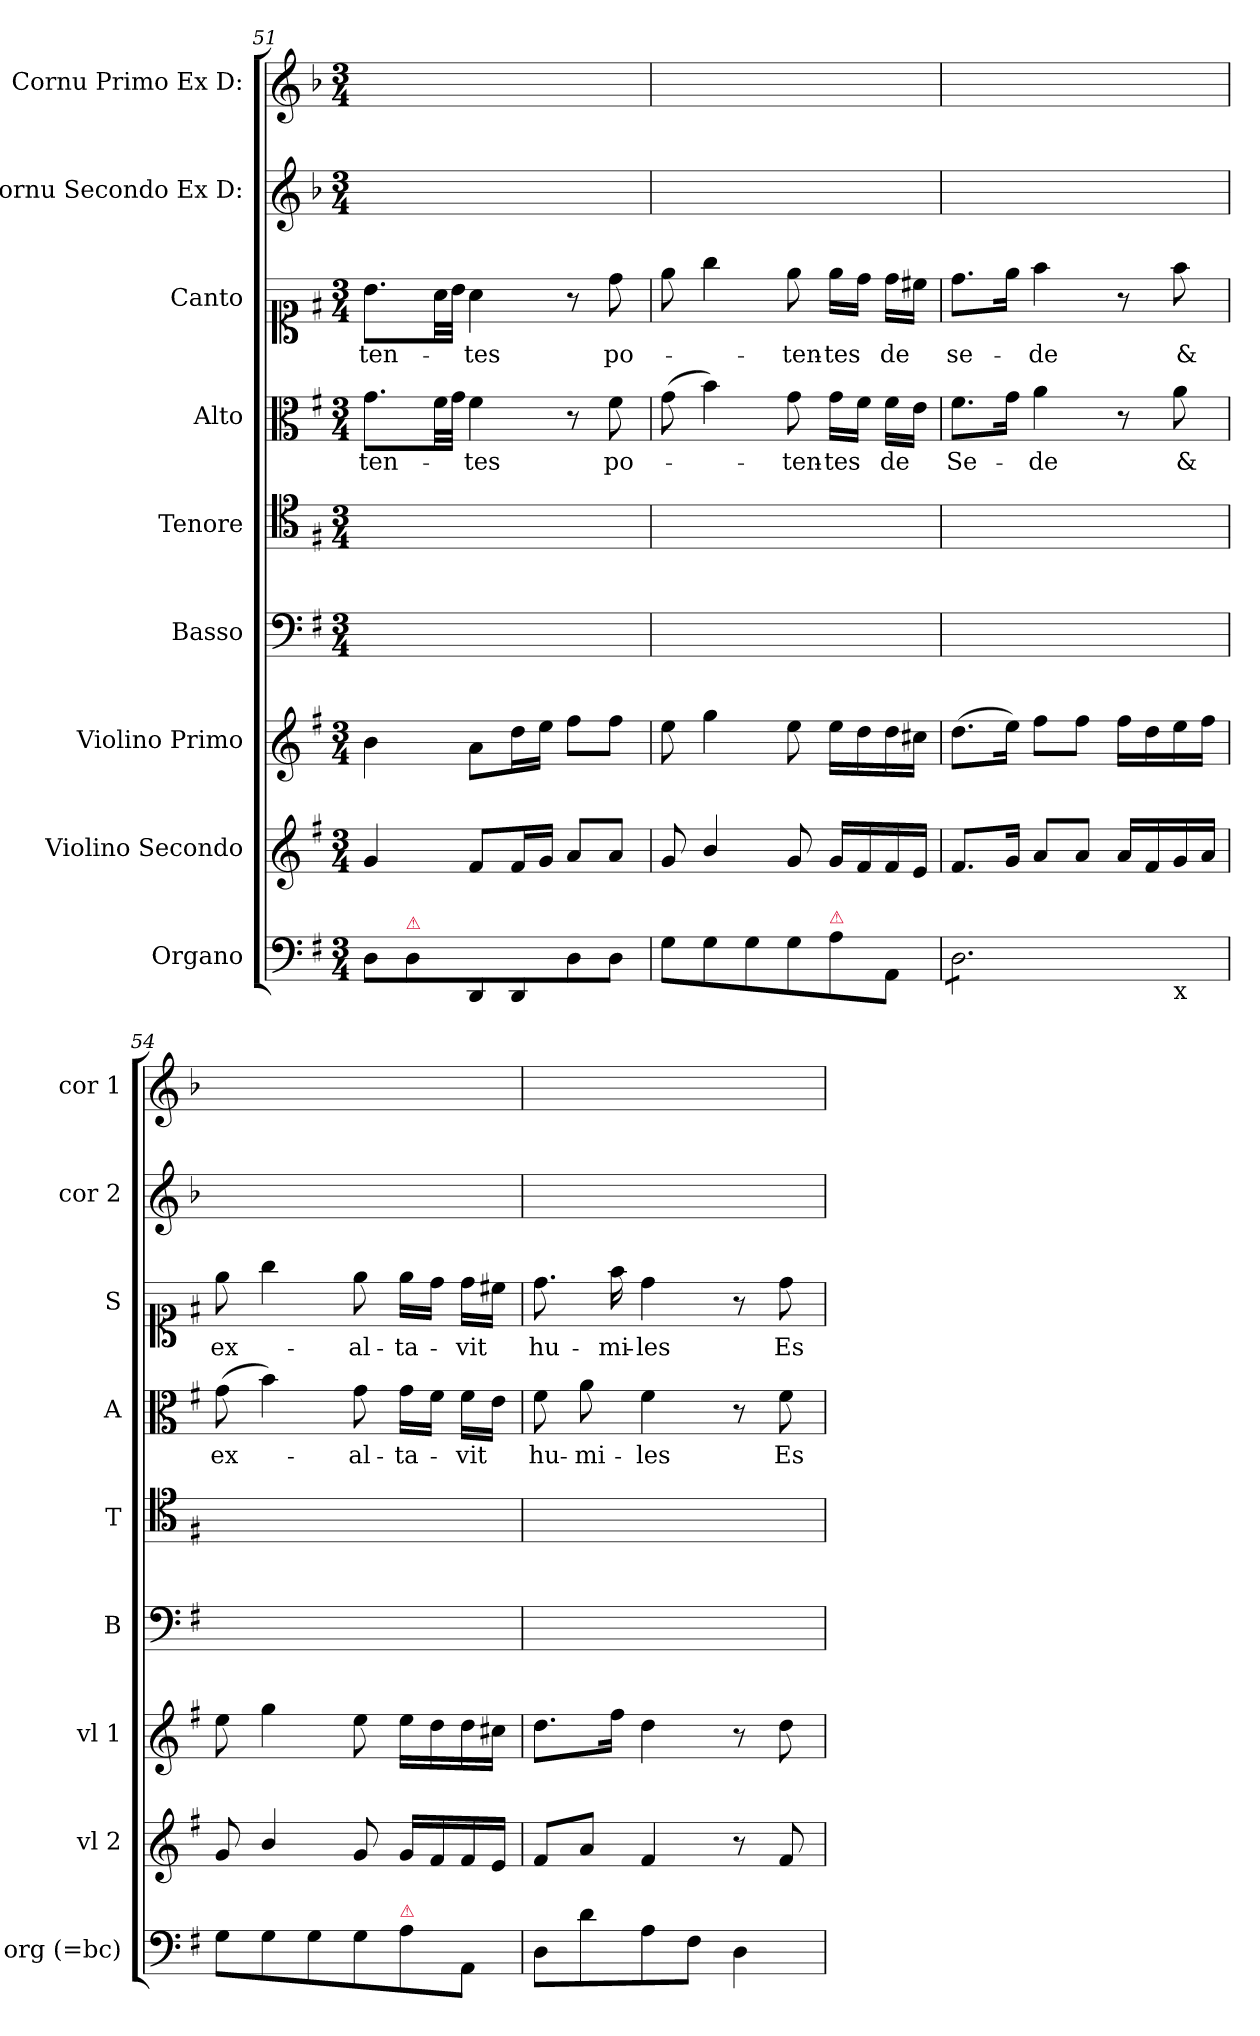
**kern	**kern	**kern	**kern	**kern	**kern	**text	**kern	**text	**kern	**kern
*part9	*part8	*part7	*part6	*part5	*part4	*part4	*part3	*part3	*part2	*part1
*staff9	*staff8	*staff7	*staff6	*staff5	*staff4	*staff4	*staff3	*staff3	*staff2	*staff1
*I"Organo	*I"Violino Secondo	*I"Violino Primo	*I"Basso	*I"Tenore	*I"Alto	*	*I"Canto	*	*I"Cornu Secondo Ex D:	*I"Cornu Primo Ex D:
*I'org (=bc)	*I'vl 2	*I'vl 1	*I'B	*I'T	*I'A	*	*I'S	*	*I'cor 2	*I'cor 1
*clefF4	*clefG2	*clefG2	*clefF4	*clefC4	*clefC3	*	*clefC1	*	*clefG2	*clefG2
*	*	*	*	*	*	*	*	*	*ITrd-1c-2	*ITrd-1c-2
*k[f#]	*k[f#]	*k[f#]	*k[f#]	*k[f#]	*k[f#]	*	*k[f#]	*	*k[f#]	*k[f#]
*G:	*G:	*G:	*G:	*G:	*G:	*	*G:	*	*G:	*G:
*M3/4	*M3/4	*M3/4	*M3/4	*M3/4	*M3/4	*	*M3/4	*	*M3/4	*M3/4
=51	=51	=51	=51	=51	=51	=51	=51	=51	=51	=51
8D\L	4g/	4b\	2.ryy	2.ryy	8.g\L	-ten-	8.b\L	-ten-	2.ryy	2.ryy
!LO:TX:a:color=crimson:t=⚠	!	!	!	!	!	!	!	!	!	!
8D\	.	.	.	.	.	.	.	.	.	.
.	.	.	.	.	32f#\LL	.	32a\LL	.	.	.
.	.	.	.	.	32g\JJJ	.	32b\JJJ	.	.	.
8DD/	8f#/L	8a\L	.	.	4f#\	-tes	4a\	-tes	.	.
8DD/	16f#/L	16dd\L	.	.	.	.	.	.	.	.
.	16g/JJ	16ee\JJ	.	.	.	.	.	.	.	.
8D\	8a/L	8ff#\L	.	.	8r	.	8r	.	.	.
8D\J	8a/J	8ff#\J	.	.	8f#\	po-	8dd\	po-	.	.
=52	=52	=52	=52	=52	=52	=52	=52	=52	=52	=52
8G\L	8g/	8ee\	2.ryy	2.ryy	(8g\	.	8ee\	.	2.ryy	2.ryy
8G\	4b/	4gg\	.	.	4b\)	.	4gg\	.	.	.
8G\	.	.	.	.	.	.	.	.	.	.
8G\	8g/	8ee\	.	.	8g\	-ten-	8ee\	-ten-	.	.
!LO:TX:a:color=crimson:t=⚠	!	!	!	!	!	!	!	!	!	!
8A\	16g/LL	16ee\LL	.	.	16g\LL	-tes	16ee\LL	-tes	.	.
.	16f#/	16dd\	.	.	16f#\JJ	.	16dd\JJ	.	.	.
8AA/J	16f#/	16dd\	.	.	16f#\LL	de	16dd\LL	de	.	.
.	16e/JJ	16cc#X\JJ	.	.	16e\JJ	.	16cc#X\JJ	.	.	.
=53	=53	=53	=53	=53	=53	=53	=53	=53	=53	=53
*^	*	*	*	*	*	*	*	*	*	*
*tremolo	*	*	*	*	*	*	*	*	*	*	*
8D\L	2ryy	8.f#/L	(8.dd\L	2.ryy	2.ryy	8.f#\L	Se-	8.dd\L	se-	2.ryy	2.ryy
8D\	.	.	.	.	.	.	.	.	.	.	.
.	.	16g/Jk	16ee\Jk)	.	.	16g\Jk	.	16ee\Jk	.	.	.
8D\	.	8a/L	8ff#\L	.	.	4a\	-de	4ff#\	-de	.	.
8D\	.	8a/J	8ff#\J	.	.	.	.	.	.	.	.
8D\	8ryy	16a/LL	16ff#\LL	.	.	8r	.	8r	.	.	.
.	.	16f#/	16dd\	.	.	.	.	.	.	.	.
!	!LO:TX:b:t=x	!	!	!	!	!	!	!	!	!	!
8D\J	8ryy	16g/	16ee\	.	.	8a\	&	8ff#\	&	.	.
*Xtremolo	*	*	*	*	*	*	*	*	*	*	*
.	.	16a/JJ	16ff#\JJ	.	.	.	.	.	.	.	.
*v	*v	*	*	*	*	*	*	*	*	*	*
=54	=54	=54	=54	=54	=54	=54	=54	=54	=54	=54
8G\L	8g/	8ee\	2.ryy	2.ryy	(8g\	ex-	8ee\	ex-	2.ryy	2.ryy
8G\	4b/	4gg\	.	.	4b\)	.	4gg\	.	.	.
8G\	.	.	.	.	.	.	.	.	.	.
8G\	8g/	8ee\	.	.	8g\	-al-	8ee\	-al-	.	.
!LO:TX:a:color=crimson:t=⚠	!	!	!	!	!	!	!	!	!	!
8A\	16g/LL	16ee\LL	.	.	16g\LL	-ta-	16ee\LL	-ta-	.	.
.	16f#/	16dd\	.	.	16f#\JJ	.	16dd\JJ	.	.	.
8AA/J	16f#/	16dd\	.	.	16f#\LL	-vit	16dd\LL	-vit	.	.
.	16e/JJ	16cc#X\JJ	.	.	16e\JJ	.	16cc#X\JJ	.	.	.
=55	=55	=55	=55	=55	=55	=55	=55	=55	=55	=55
8D\L	8f#/L	8.dd\L	2.ryy	2.ryy	8f#\	hu-	8.dd\	hu-	2.ryy	2.ryy
8d\	8a/J	.	.	.	8a\	-mi-	.	.	.	.
.	.	16ff#\Jk	.	.	.	.	16ff#\	-mi-	.	.
8A\	4f#/	4dd\	.	.	4f#\	-les	4dd\	-les	.	.
8F#\J	.	.	.	.	.	.	.	.	.	.
4D\	8r	8r	.	.	8r	.	8r	.	.	.
.	8f#/	8dd\	.	.	8f#\	Es-	8dd\	Es-	.	.
=	=	=	=	=	=	=	=	=	=	=
*-	*-	*-	*-	*-	*-	*-	*-	*-	*-	*-
